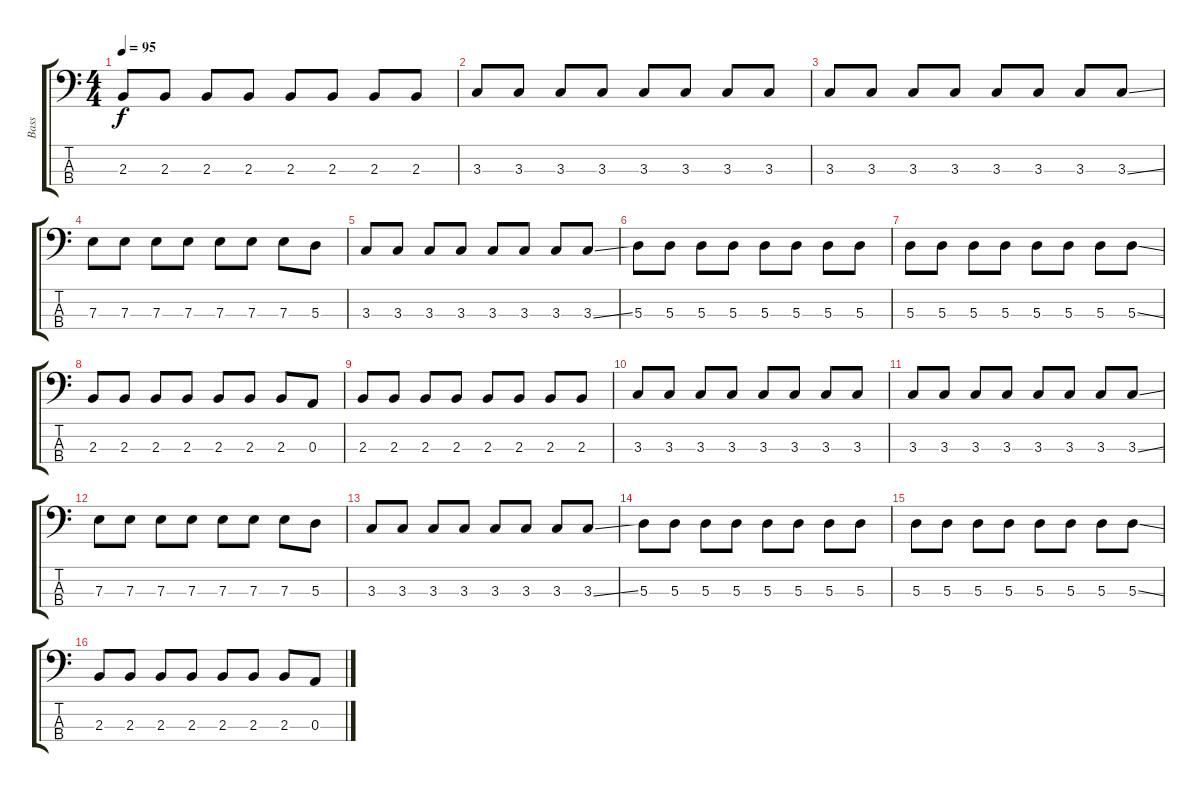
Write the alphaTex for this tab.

\track ("Bass" "Bass") {instrument electricbasspick}
\staff {score tabs}
\tuning (G2 D2 A1 E1) {hide}
\ts (4 4)
\tempo 95
\clef f4
\ks c
2.3.8{dy f} 2.3.8 2.3.8 2.3.8 2.3.8 2.3.8 2.3.8 2.3.8 |
3.3.8 3.3.8 3.3.8 3.3.8 3.3.8 3.3.8 3.3.8 3.3.8 |
3.3.8 3.3.8 3.3.8 3.3.8 3.3.8 3.3.8 3.3.8 3.3{ss}.8 |
7.3.8 7.3.8 7.3.8 7.3.8 7.3.8 7.3.8 7.3.8 5.3.8 |
3.3.8 3.3.8 3.3.8 3.3.8 3.3.8 3.3.8 3.3.8 3.3{ss}.8 |
5.3.8 5.3.8 5.3.8 5.3.8 5.3.8 5.3.8 5.3.8 5.3.8 |
5.3.8 5.3.8 5.3.8 5.3.8 5.3.8 5.3.8 5.3.8 5.3{ss}.8 |
2.3.8 2.3.8 2.3.8 2.3.8 2.3.8 2.3.8 2.3.8 0.3.8 |
2.3.8 2.3.8 2.3.8 2.3.8 2.3.8 2.3.8 2.3.8 2.3.8 |
3.3.8 3.3.8 3.3.8 3.3.8 3.3.8 3.3.8 3.3.8 3.3.8 |
3.3.8 3.3.8 3.3.8 3.3.8 3.3.8 3.3.8 3.3.8 3.3{ss}.8 |
7.3.8 7.3.8 7.3.8 7.3.8 7.3.8 7.3.8 7.3.8 5.3.8 |
3.3.8 3.3.8 3.3.8 3.3.8 3.3.8 3.3.8 3.3.8 3.3{ss}.8 |
5.3.8 5.3.8 5.3.8 5.3.8 5.3.8 5.3.8 5.3.8 5.3.8 |
5.3.8 5.3.8 5.3.8 5.3.8 5.3.8 5.3.8 5.3.8 5.3{ss}.8 |
2.3.8 2.3.8 2.3.8 2.3.8 2.3.8 2.3.8 2.3.8 0.3.8
